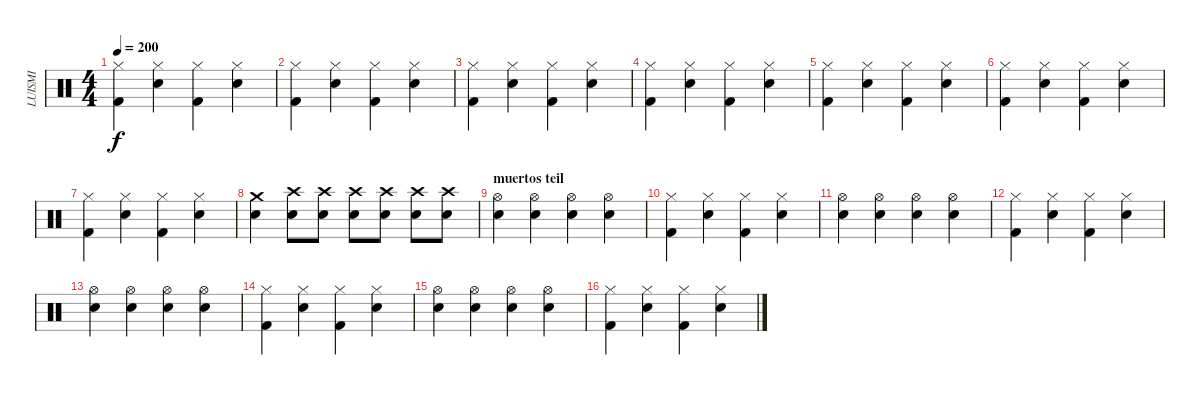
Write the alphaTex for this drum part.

\track ("LUISMI" "LUISMI") {instrument percussion}
\staff {score}
\articulation defaults
\ts (4 4)
\tempo 200
\clef neutral
\ks c
("Hi-Hat (closed)" "Kick (hit) 2").4{dy f} ("Hi-Hat (closed)" "Snare (hit) 2").4 ("Hi-Hat (closed)" "Kick (hit) 2").4 ("Hi-Hat (closed)" "Snare (hit) 2").4 |
("Hi-Hat (closed)" "Kick (hit) 2").4 ("Hi-Hat (closed)" "Snare (hit) 2").4 ("Hi-Hat (closed)" "Kick (hit) 2").4 ("Hi-Hat (closed)" "Snare (hit) 2").4 |
("Hi-Hat (closed)" "Kick (hit) 2").4 ("Hi-Hat (closed)" "Snare (hit) 2").4 ("Hi-Hat (closed)" "Kick (hit) 2").4 ("Hi-Hat (closed)" "Snare (hit) 2").4 |
("Hi-Hat (closed)" "Kick (hit) 2").4 ("Hi-Hat (closed)" "Snare (hit) 2").4 ("Hi-Hat (closed)" "Kick (hit) 2").4 ("Hi-Hat (closed)" "Snare (hit) 2").4 |
("Hi-Hat (closed)" "Kick (hit) 2").4 ("Hi-Hat (closed)" "Snare (hit) 2").4 ("Hi-Hat (closed)" "Kick (hit) 2").4 ("Hi-Hat (closed)" "Snare (hit) 2").4 |
("Hi-Hat (closed)" "Kick (hit) 2").4 ("Hi-Hat (closed)" "Snare (hit) 2").4 ("Hi-Hat (closed)" "Kick (hit) 2").4 ("Hi-Hat (closed)" "Snare (hit) 2").4 |
("Hi-Hat (closed)" "Kick (hit) 2").4 ("Hi-Hat (closed)" "Snare (hit) 2").4 ("Hi-Hat (closed)" "Kick (hit) 2").4 ("Hi-Hat (closed)" "Snare (hit) 2").4 |
("Snare (hit) 2" "Crash medium (hit)").4 ("Snare (hit) 2" "Crash high (hit)").8 ("Snare (hit) 2" "Crash high (hit)").8 ("Snare (hit) 2" "Crash high (hit)").8 ("Snare (hit) 2" "Crash high (hit)").8 ("Snare (hit) 2" "Crash high (hit)").8 ("Snare (hit) 2" "Crash high (hit)").8 |
\section ("" "muertos teil")
("Hi-Hat (open)" "Snare (hit) 2").4 ("Hi-Hat (open)" "Snare (hit) 2").4 ("Hi-Hat (open)" "Snare (hit) 2").4 ("Hi-Hat (open)" "Snare (hit) 2").4 |
("Hi-Hat (closed)" "Kick (hit) 2").4 ("Hi-Hat (closed)" "Snare (hit) 2").4 ("Hi-Hat (closed)" "Kick (hit) 2").4 ("Hi-Hat (closed)" "Snare (hit) 2").4 |
("Hi-Hat (open)" "Snare (hit) 2").4 ("Hi-Hat (open)" "Snare (hit) 2").4 ("Hi-Hat (open)" "Snare (hit) 2").4 ("Hi-Hat (open)" "Snare (hit) 2").4 |
("Hi-Hat (closed)" "Kick (hit) 2").4 ("Hi-Hat (closed)" "Snare (hit) 2").4 ("Hi-Hat (closed)" "Kick (hit) 2").4 ("Hi-Hat (closed)" "Snare (hit) 2").4 |
("Hi-Hat (open)" "Snare (hit) 2").4 ("Hi-Hat (open)" "Snare (hit) 2").4 ("Hi-Hat (open)" "Snare (hit) 2").4 ("Hi-Hat (open)" "Snare (hit) 2").4 |
("Hi-Hat (closed)" "Kick (hit) 2").4 ("Hi-Hat (closed)" "Snare (hit) 2").4 ("Hi-Hat (closed)" "Kick (hit) 2").4 ("Hi-Hat (closed)" "Snare (hit) 2").4 |
("Hi-Hat (open)" "Snare (hit) 2").4 ("Hi-Hat (open)" "Snare (hit) 2").4 ("Hi-Hat (open)" "Snare (hit) 2").4 ("Hi-Hat (open)" "Snare (hit) 2").4 |
("Hi-Hat (closed)" "Kick (hit) 2").4 ("Hi-Hat (closed)" "Snare (hit) 2").4 ("Hi-Hat (closed)" "Kick (hit) 2").4 ("Hi-Hat (closed)" "Snare (hit) 2").4
